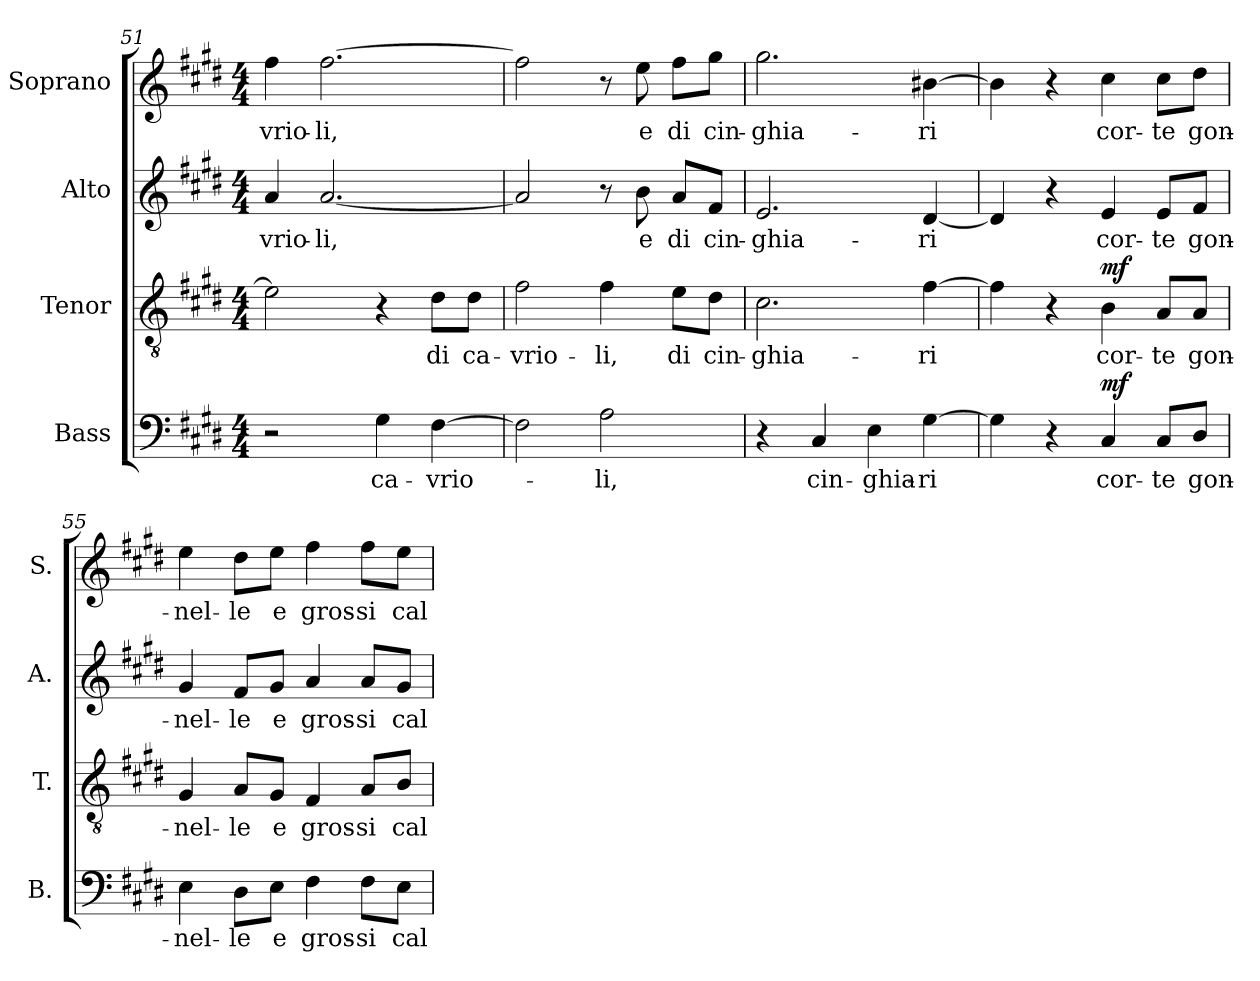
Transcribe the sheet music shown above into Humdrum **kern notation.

**kern	**text	**dynam	**kern	**text	**dynam	**kern	**text	**kern	**text
*part4	*part4	*part4	*part3	*part3	*part3	*part2	*part2	*part1	*part1
*staff4	*staff4	*staff4	*staff3	*staff3	*staff3	*staff2	*staff2	*staff1	*staff1
*I"Bass	*	*	*I"Tenor	*	*	*I"Alto	*	*I"Soprano	*
*I'B.	*	*	*I'T.	*	*	*I'A.	*	*I'S.	*
*clefF4	*	*	*clefGv2	*	*	*clefG2	*	*clefG2	*
*	*	*	*ITrd7c12	*	*	*	*	*	*
*k[f#c#g#d#]	*	*	*k[f#c#g#d#]	*	*	*k[f#c#g#d#]	*	*k[f#c#g#d#]	*
*E:	*	*	*E:	*	*	*E:	*	*E:	*
*M4/4	*	*	*M4/4	*	*	*M4/4	*	*M4/4	*
=51	=51	=51	=51	=51	=51	=51	=51	=51	=51
!	!	!	!	!	!	!	!LO:LY:b:color=#000000	!	!
!	!	!	!	!	!	!	!	!	!LO:LY:b:color=#000000
2r	.	.	2Ei\]	.	.	4ai/	-vrio-	4ff#i\	-vrio-
!	!	!	!	!	!	!	!LO:LY:b:color=#000000	!	!
!	!	!	!	!	!	!	!	!	!LO:LY:b:color=#000000
.	.	.	.	.	.	[<2.ai/	-li,	[>2.ff#i\	-li,
!	!LO:LY:b:color=#000000	!	!	!	!	!	!	!	!
4G#i\	ca-	.	4r	.	.	.	.	.	.
!	!LO:LY:b:color=#000000	!	!	!	!	!	!	!	!
!	!	!	!	!LO:LY:b:color=#000000	!	!	!	!	!
[>4F#i\	-vrio-	.	8D#i\L	di	.	.	.	.	.
!	!	!	!	!LO:LY:b:color=#000000	!	!	!	!	!
.	.	.	8D#i\J	ca-	.	.	.	.	.
=52	=52	=52	=52	=52	=52	=52	=52	=52	=52
!	!	!	!	!LO:LY:b:color=#000000	!	!	!	!	!
2F#i\]	.	.	2F#i\	-vrio-	.	2ai/]	.	2ff#i\]	.
!	!LO:LY:b:color=#000000	!	!	!	!	!	!	!	!
!	!	!	!	!LO:LY:b:color=#000000	!	!	!	!	!
2Ai\	-li,	.	4F#i\	-li,	.	8r	.	8r	.
!	!	!	!	!	!	!	!LO:LY:b:color=#000000	!	!
!	!	!	!	!	!	!	!	!	!LO:LY:b:color=#000000
.	.	.	.	.	.	8bi\	e	8eei\	e
!	!	!	!	!LO:LY:b:color=#000000	!	!	!	!	!
!	!	!	!	!	!	!	!LO:LY:b:color=#000000	!	!
!	!	!	!	!	!	!	!	!	!LO:LY:b:color=#000000
.	.	.	8Ei\L	di	.	8ai/L	di	8ff#i\L	di
!	!	!	!	!LO:LY:b:color=#000000	!	!	!	!	!
!	!	!	!	!	!	!	!LO:LY:b:color=#000000	!	!
!	!	!	!	!	!	!	!	!	!LO:LY:b:color=#000000
.	.	.	8D#i\J	cin-	.	8f#i/J	cin-	8gg#i\J	cin-
=53	=53	=53	=53	=53	=53	=53	=53	=53	=53
!	!	!	!	!LO:LY:b:color=#000000	!	!	!	!	!
!	!	!	!	!	!	!	!LO:LY:b:color=#000000	!	!
!	!	!	!	!	!	!	!	!	!LO:LY:b:color=#000000
4r	.	.	2.C#i\	-ghia-	.	2.ei/	-ghia-	2.gg#i\	-ghia-
!	!LO:LY:b:color=#000000	!	!	!	!	!	!	!	!
4C#i/	cin-	.	.	.	.	.	.	.	.
!	!LO:LY:b:color=#000000	!	!	!	!	!	!	!	!
4Ei\	-ghia-	.	.	.	.	.	.	.	.
!	!LO:LY:b:color=#000000	!	!	!	!	!	!	!	!
!	!	!	!	!LO:LY:b:color=#000000	!	!	!	!	!
!	!	!	!	!	!	!	!LO:LY:b:color=#000000	!	!
!	!	!	!	!	!	!	!	!	!LO:LY:b:color=#000000
[>4G#i\	-ri	.	[>4F#i\	-ri	.	[<4d#i/	-ri	[>4b#Xi\	-ri
=54	=54	=54	=54	=54	=54	=54	=54	=54	=54
4G#i\]	.	.	4F#i\]	.	.	4d#i/]	.	4b#i\]	.
4r	.	.	4r	.	.	4r	.	4r	.
!	!LO:LY:b:color=#000000	!	!	!	!	!	!	!	!
!	!	!	!	!LO:LY:b:color=#000000	!	!	!	!	!
!	!	!	!	!	!	!	!LO:LY:b:color=#000000	!	!
!	!	!	!	!	!	!	!	!	!LO:LY:b:color=#000000
4C#i/	cor-	mf	4BBi\	cor-	mf	4ei/	cor-	4cc#i\	cor-
!	!LO:LY:b:color=#000000	!	!	!	!	!	!	!	!
!	!	!	!	!LO:LY:b:color=#000000	!	!	!	!	!
!	!	!	!	!	!	!	!LO:LY:b:color=#000000	!	!
!	!	!	!	!	!	!	!	!	!LO:LY:b:color=#000000
8C#i/L	-te	.	8AAi/L	-te	.	8ei/L	-te	8cc#i\L	-te
!	!LO:LY:b:color=#000000	!	!	!	!	!	!	!	!
!	!	!	!	!LO:LY:b:color=#000000	!	!	!	!	!
!	!	!	!	!	!	!	!LO:LY:b:color=#000000	!	!
!	!	!	!	!	!	!	!	!	!LO:LY:b:color=#000000
8D#i/J	gon-	.	8AAi/J	gon-	.	8f#i/J	gon-	8dd#i\J	gon-
!!LO:LB:g=z
=55	=55	=55	=55	=55	=55	=55	=55	=55	=55
!	!LO:LY:b:color=#000000	!	!	!	!	!	!	!	!
!	!	!	!	!LO:LY:b:color=#000000	!	!	!	!	!
!	!	!	!	!	!	!	!LO:LY:b:color=#000000	!	!
!	!	!	!	!	!	!	!	!	!LO:LY:b:color=#000000
4Ei\	-nel-	.	4GG#i/	-nel-	.	4g#i/	-nel-	4eei\	-nel-
!	!LO:LY:b:color=#000000	!	!	!	!	!	!	!	!
!	!	!	!	!LO:LY:b:color=#000000	!	!	!	!	!
!	!	!	!	!	!	!	!LO:LY:b:color=#000000	!	!
!	!	!	!	!	!	!	!	!	!LO:LY:b:color=#000000
8D#i\L	-le	.	8AAi/L	-le	.	8f#i/L	-le	8dd#i\L	-le
!	!LO:LY:b:color=#000000	!	!	!	!	!	!	!	!
!	!	!	!	!LO:LY:b:color=#000000	!	!	!	!	!
!	!	!	!	!	!	!	!LO:LY:b:color=#000000	!	!
!	!	!	!	!	!	!	!	!	!LO:LY:b:color=#000000
8Ei\J	e	.	8GG#i/J	e	.	8g#i/J	e	8eei\J	e
!	!LO:LY:b:color=#000000	!	!	!	!	!	!	!	!
!	!	!	!	!LO:LY:b:color=#000000	!	!	!	!	!
!	!	!	!	!	!	!	!LO:LY:b:color=#000000	!	!
!	!	!	!	!	!	!	!	!	!LO:LY:b:color=#000000
4F#i\	gros-	.	4FF#i/	gros-	.	4ai/	gros-	4ff#i\	gros-
!	!LO:LY:b:color=#000000	!	!	!	!	!	!	!	!
!	!	!	!	!LO:LY:b:color=#000000	!	!	!	!	!
!	!	!	!	!	!	!	!LO:LY:b:color=#000000	!	!
!	!	!	!	!	!	!	!	!	!LO:LY:b:color=#000000
8F#i\L	-si	.	8AAi/L	-si	.	8ai/L	-si	8ff#i\L	-si
!	!LO:LY:b:color=#000000	!	!	!	!	!	!	!	!
!	!	!	!	!LO:LY:b:color=#000000	!	!	!	!	!
!	!	!	!	!	!	!	!LO:LY:b:color=#000000	!	!
!	!	!	!	!	!	!	!	!	!LO:LY:b:color=#000000
8Ei\J	cal-	.	8BBi/J	cal-	.	8g#i/J	cal-	8eei\J	cal-
=	=	=	=	=	=	=	=	=	=
*-	*-	*-	*-	*-	*-	*-	*-	*-	*-
